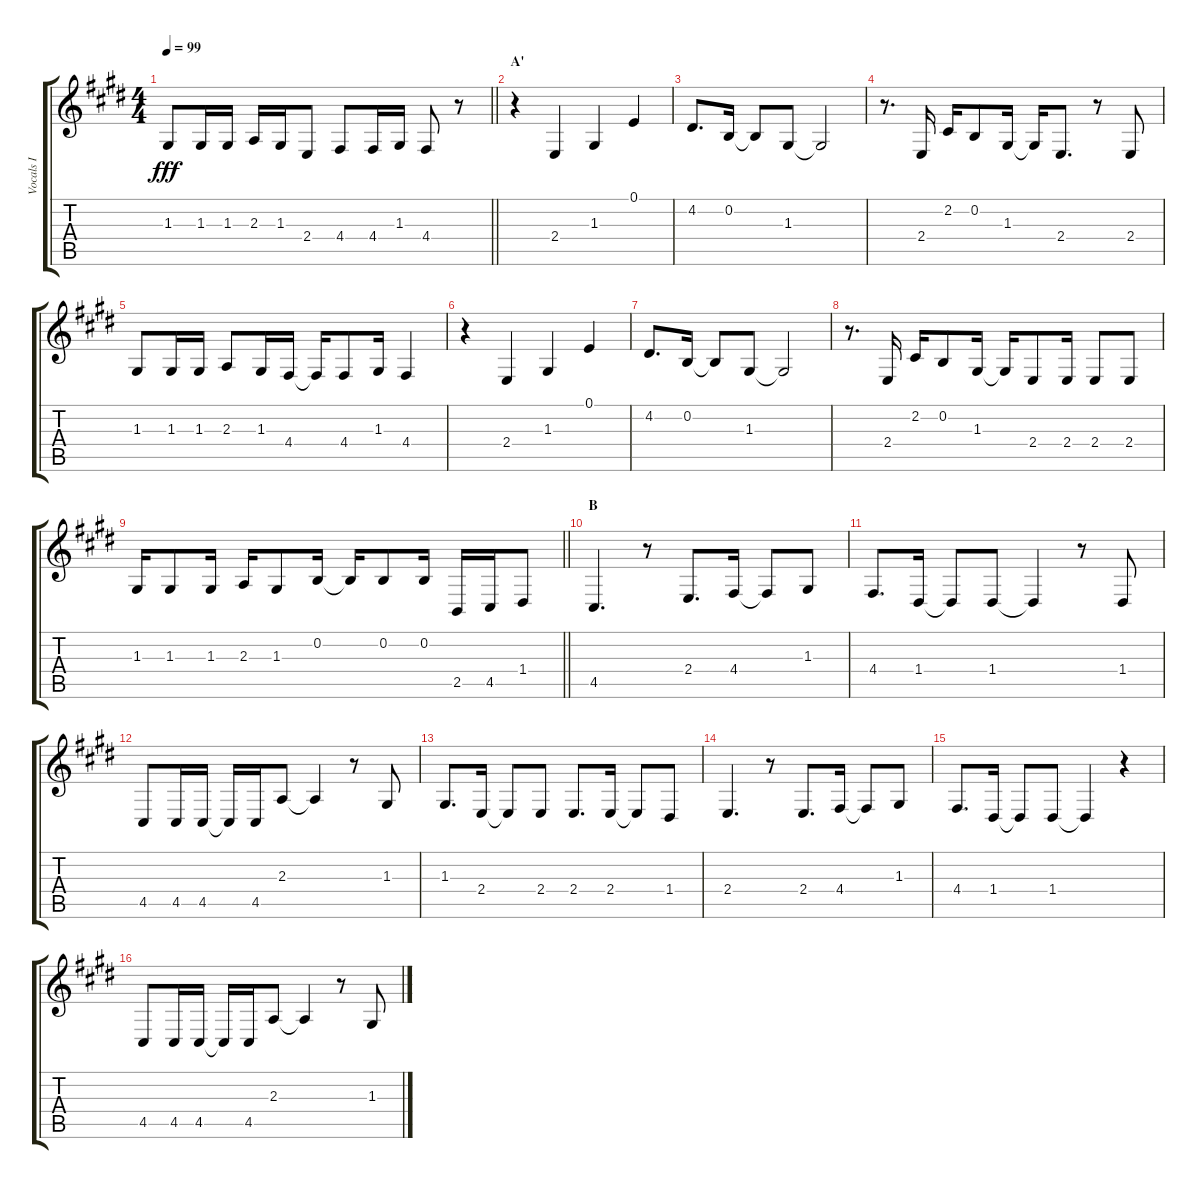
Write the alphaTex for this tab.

\track ("Vocals I" "Vocals I") {instrument voiceoohs}
\staff {score tabs}
\tuning (E4 B3 G3 D3 A2 E2) {hide}
\ts (4 4)
\tempo 99
\clef g2
\barLineRight lightlight
\ks e
1.3.8{dy fff} 1.3.16 1.3.16 2.3.16 1.3.16 2.4.8 4.4.8 4.4.16 1.3.16 4.4.8 r.8 |
\section ("" "A'")
r.4 2.4.4 1.3.4 0.1.4 |
4.2.8{d} 0.2.16 0.2{t}.8 1.3.8 1.3{t}.2 |
r.8{d} 2.4.16 2.2.16 0.2.8 1.3.16 1.3{t}.16 2.4.8{d} r.8 2.4.8 |
1.3.8 1.3.16 1.3.16 2.3.8 1.3.16 4.4.16 4.4{t}.16 4.4.8 1.3.16 4.4.4 |
r.4 2.4.4 1.3.4 0.1.4 |
4.2.8{d} 0.2.16 0.2{t}.8 1.3.8 1.3{t}.2 |
r.8{d} 2.4.16 2.2.16 0.2.8 1.3.16 1.3{t}.16 2.4.8 2.4.16 2.4.8 2.4.8 |
\barLineRight lightlight
1.3.16 1.3.8 1.3.16 2.3.16 1.3.8 0.2.16 0.2{t}.16 0.2.8 0.2.16 2.5.16 4.5.16 1.4.8 |
\section ("" "B")
4.5.4{d} r.8 2.4.8{d} 4.4.16 4.4{t}.8 1.3.8 |
4.4.8{d} 1.4.16 1.4{t}.8 1.4.8 1.4{t}.4 r.8 1.4.8 |
4.5.8 4.5.16 4.5.16 4.5{t}.16 4.5.16 2.3.8 2.3{t}.4 r.8 1.3.8 |
1.3.8{d} 2.4.16 2.4{t}.8 2.4.8 2.4.8{d} 2.4.16 2.4{t}.8 1.4.8 |
2.4.4{d} r.8 2.4.8{d} 4.4.16 4.4{t}.8 1.3.8 |
4.4.8{d} 1.4.16 1.4{t}.8 1.4.8 1.4{t}.4 r.4 |
4.5.8 4.5.16 4.5.16 4.5{t}.16 4.5.16 2.3.8 2.3{t}.4 r.8 1.3.8
